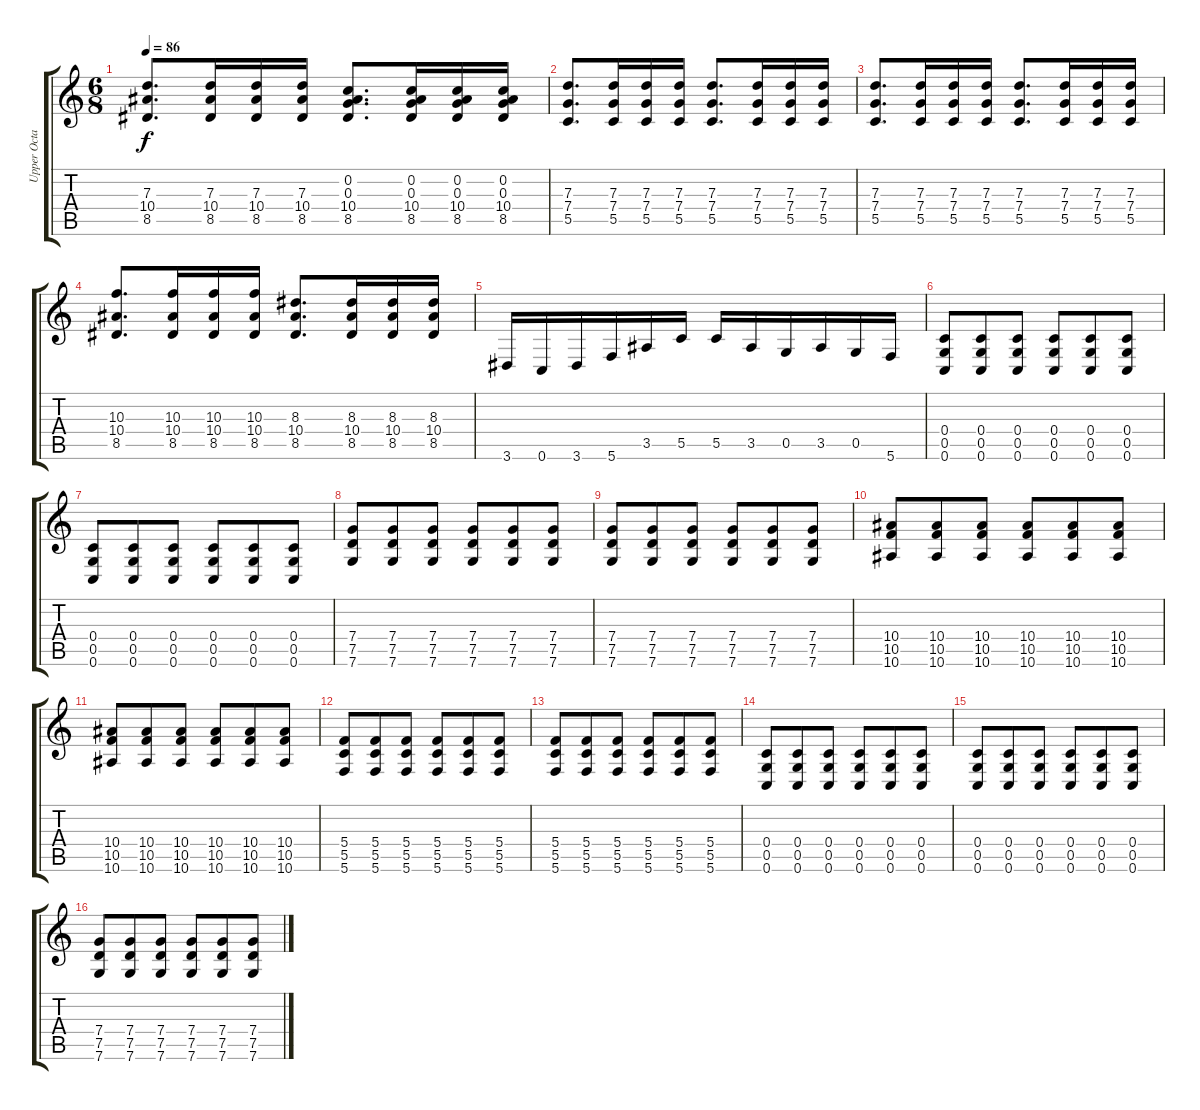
\track ("Upper Octave" "Upper Octa") {instrument acousticguitarsteel}
\staff {score tabs}
\tuning (E4 C4 G3 C3 G2 C2) {hide}
\ts (6 8)
\tempo 86
\clef g2
\ks c
(7.3 10.4 8.5).8{d dy f} (7.3 10.4 8.5).16 (7.3 10.4 8.5).16 (7.3 10.4 8.5).16 (0.2 0.3 10.4 8.5).8{d} (0.2 0.3 10.4 8.5).16 (0.2 0.3 10.4 8.5).16 (0.2 0.3 10.4 8.5).16 |
(7.3 7.4 5.5).8{d} (7.3 7.4 5.5).16 (7.3 7.4 5.5).16 (7.3 7.4 5.5).16 (7.3 7.4 5.5).8{d} (7.3 7.4 5.5).16 (7.3 7.4 5.5).16 (7.3 7.4 5.5).16 |
(7.3 7.4 5.5).8{d} (7.3 7.4 5.5).16 (7.3 7.4 5.5).16 (7.3 7.4 5.5).16 (7.3 7.4 5.5).8{d} (7.3 7.4 5.5).16 (7.3 7.4 5.5).16 (7.3 7.4 5.5).16 |
(10.3 10.4 8.5).8{d} (10.3 10.4 8.5).16 (10.3 10.4 8.5).16 (10.3 10.4 8.5).16 (8.3 10.4 8.5).8{d} (8.3 10.4 8.5).16 (8.3 10.4 8.5).16 (8.3 10.4 8.5).16 |
3.6.16{instrument distortionguitar} 0.6.16 3.6.16 5.6.16 3.5.16 5.5.16 5.5.16 3.5.16 0.5.16 3.5.16 0.5.16 5.6.16 |
(0.4 0.5 0.6).8 (0.4 0.5 0.6).8 (0.4 0.5 0.6).8 (0.4 0.5 0.6).8 (0.4 0.5 0.6).8 (0.4 0.5 0.6).8 |
(0.4 0.5 0.6).8 (0.4 0.5 0.6).8 (0.4 0.5 0.6).8 (0.4 0.5 0.6).8 (0.4 0.5 0.6).8 (0.4 0.5 0.6).8 |
(7.4 7.5 7.6).8 (7.4 7.5 7.6).8 (7.4 7.5 7.6).8 (7.4 7.5 7.6).8 (7.4 7.5 7.6).8 (7.4 7.5 7.6).8 |
(7.4 7.5 7.6).8 (7.4 7.5 7.6).8 (7.4 7.5 7.6).8 (7.4 7.5 7.6).8 (7.4 7.5 7.6).8 (7.4 7.5 7.6).8 |
(10.4 10.5 10.6).8 (10.4 10.5 10.6).8 (10.4 10.5 10.6).8 (10.4 10.5 10.6).8 (10.4 10.5 10.6).8 (10.4 10.5 10.6).8 |
(10.4 10.5 10.6).8 (10.4 10.5 10.6).8 (10.4 10.5 10.6).8 (10.4 10.5 10.6).8 (10.4 10.5 10.6).8 (10.4 10.5 10.6).8 |
(5.4 5.5 5.6).8 (5.4 5.5 5.6).8 (5.4 5.5 5.6).8 (5.4 5.5 5.6).8 (5.4 5.5 5.6).8 (5.4 5.5 5.6).8 |
(5.4 5.5 5.6).8 (5.4 5.5 5.6).8 (5.4 5.5 5.6).8 (5.4 5.5 5.6).8 (5.4 5.5 5.6).8 (5.4 5.5 5.6).8 |
(0.4 0.5 0.6).8 (0.4 0.5 0.6).8 (0.4 0.5 0.6).8 (0.4 0.5 0.6).8 (0.4 0.5 0.6).8 (0.4 0.5 0.6).8 |
(0.4 0.5 0.6).8 (0.4 0.5 0.6).8 (0.4 0.5 0.6).8 (0.4 0.5 0.6).8 (0.4 0.5 0.6).8 (0.4 0.5 0.6).8 |
(7.4 7.5 7.6).8 (7.4 7.5 7.6).8 (7.4 7.5 7.6).8 (7.4 7.5 7.6).8 (7.4 7.5 7.6).8 (7.4 7.5 7.6).8
